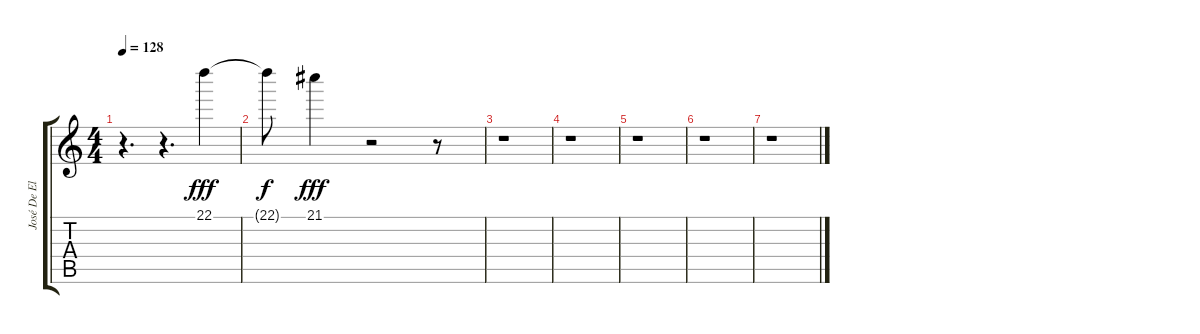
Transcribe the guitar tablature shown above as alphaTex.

\track ("José De Elias" "José De El") {instrument electricguitarclean}
\staff {score tabs}
\tuning (E4 B3 G3 D3 A2 E2) {hide}
\ts (4 4)
\tempo 128
\clef g2
\ks c
r.4{d dy fff} r.4{d} 22.1.4 |
22.1{t}.8{dy f} 21.1.4{dy fff volume 10} r.2 r.8 |
r.1 |
r.1 |
r.1 |
r.1 |
r.1
